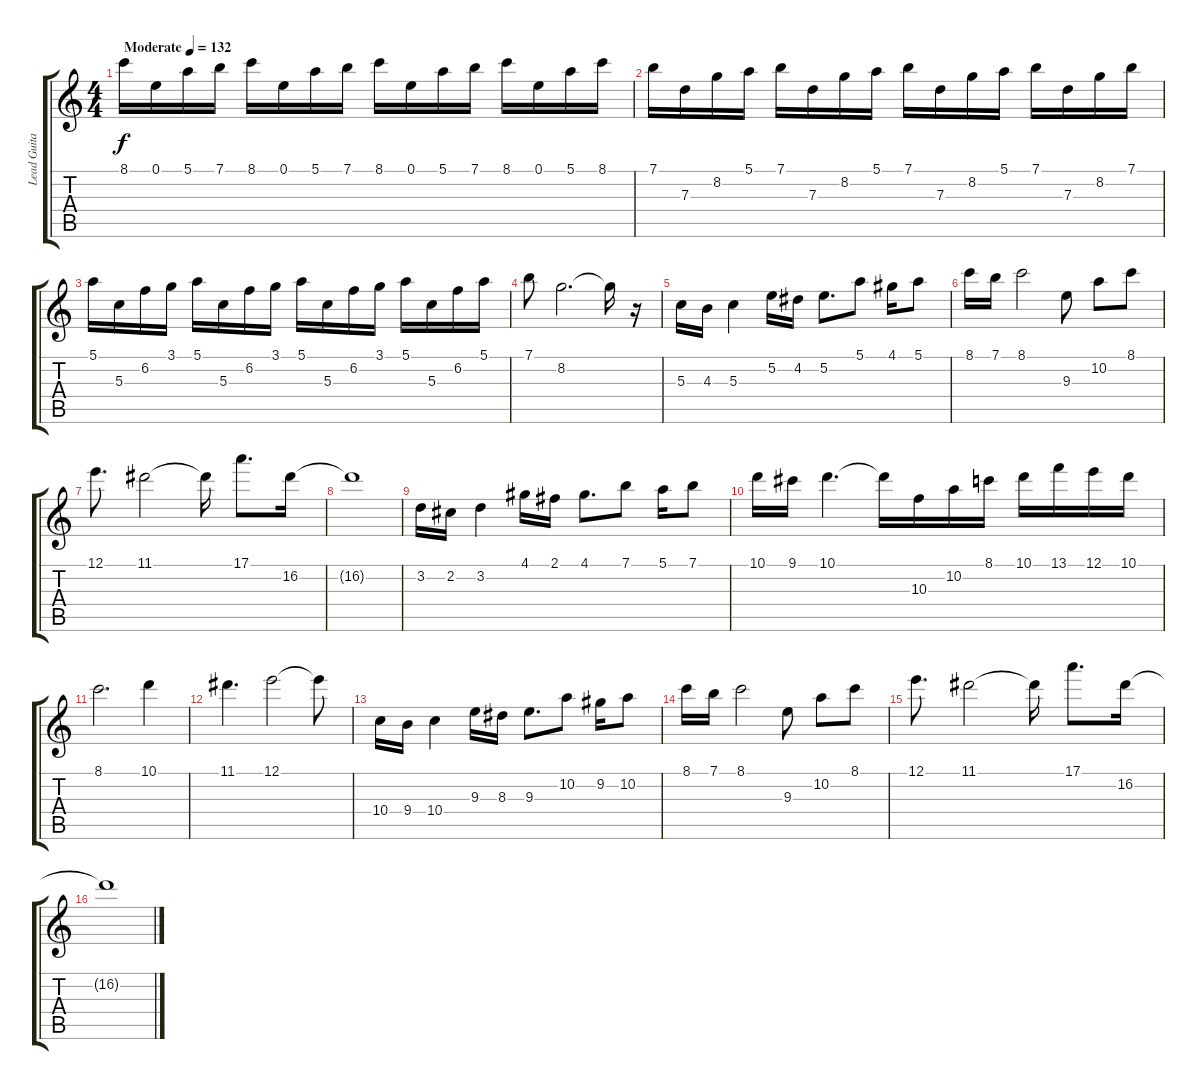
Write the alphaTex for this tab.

\track ("Lead Guitar 1" "Lead Guita") {instrument distortionguitar}
\staff {score tabs}
\tuning (E4 B3 G3 D3 A2 E2) {hide}
\ts (4 4)
\tempo (132 "Moderate")
\clef g2
\ks c
8.1.16{dy f instrument distortionguitar} 0.1.16 5.1.16 7.1.16 8.1.16 0.1.16 5.1.16 7.1.16 8.1.16 0.1.16 5.1.16 7.1.16 8.1.16 0.1.16 5.1.16 8.1.16 |
7.1.16 7.3.16 8.2.16 5.1.16 7.1.16 7.3.16 8.2.16 5.1.16 7.1.16 7.3.16 8.2.16 5.1.16 7.1.16 7.3.16 8.2.16 7.1.16 |
5.1.16 5.3.16 6.2.16 3.1.16 5.1.16 5.3.16 6.2.16 3.1.16 5.1.16 5.3.16 6.2.16 3.1.16 5.1.16 5.3.16 6.2.16 5.1.16 |
7.1.8 8.2.2{d} 8.2{t}.16 r.16 |
5.3.16 4.3.16 5.3.4 5.2.16 4.2.16 5.2.8{d} 5.1.8 4.1.16 5.1.8 |
8.1.16 7.1.16 8.1.2 9.3.8 10.2.8 8.1.8 |
12.1.8{d} 11.1.2 11.1{t}.16 17.1.8{d} 16.2.16 |
16.2{t}.1 |
3.2.16 2.2.16 3.2.4 4.1.16 2.1.16 4.1.8{d} 7.1.8 5.1.16 7.1.8 |
10.1.16 9.1.16 10.1.4{d} 10.1{t}.16 10.3.16 10.2.16 8.1.16 10.1.16 13.1.16 12.1.16 10.1.16 |
8.1.2{d} 10.1.4 |
11.1.4{d} 12.1.2 12.1{t}.8 |
10.4.16 9.4.16 10.4.4 9.3.16 8.3.16 9.3.8{d} 10.2.8 9.2.16 10.2.8 |
8.1.16 7.1.16 8.1.2 9.3.8 10.2.8 8.1.8 |
12.1.8{d} 11.1.2 11.1{t}.16 17.1.8{d} 16.2.16 |
16.2{t}.1
